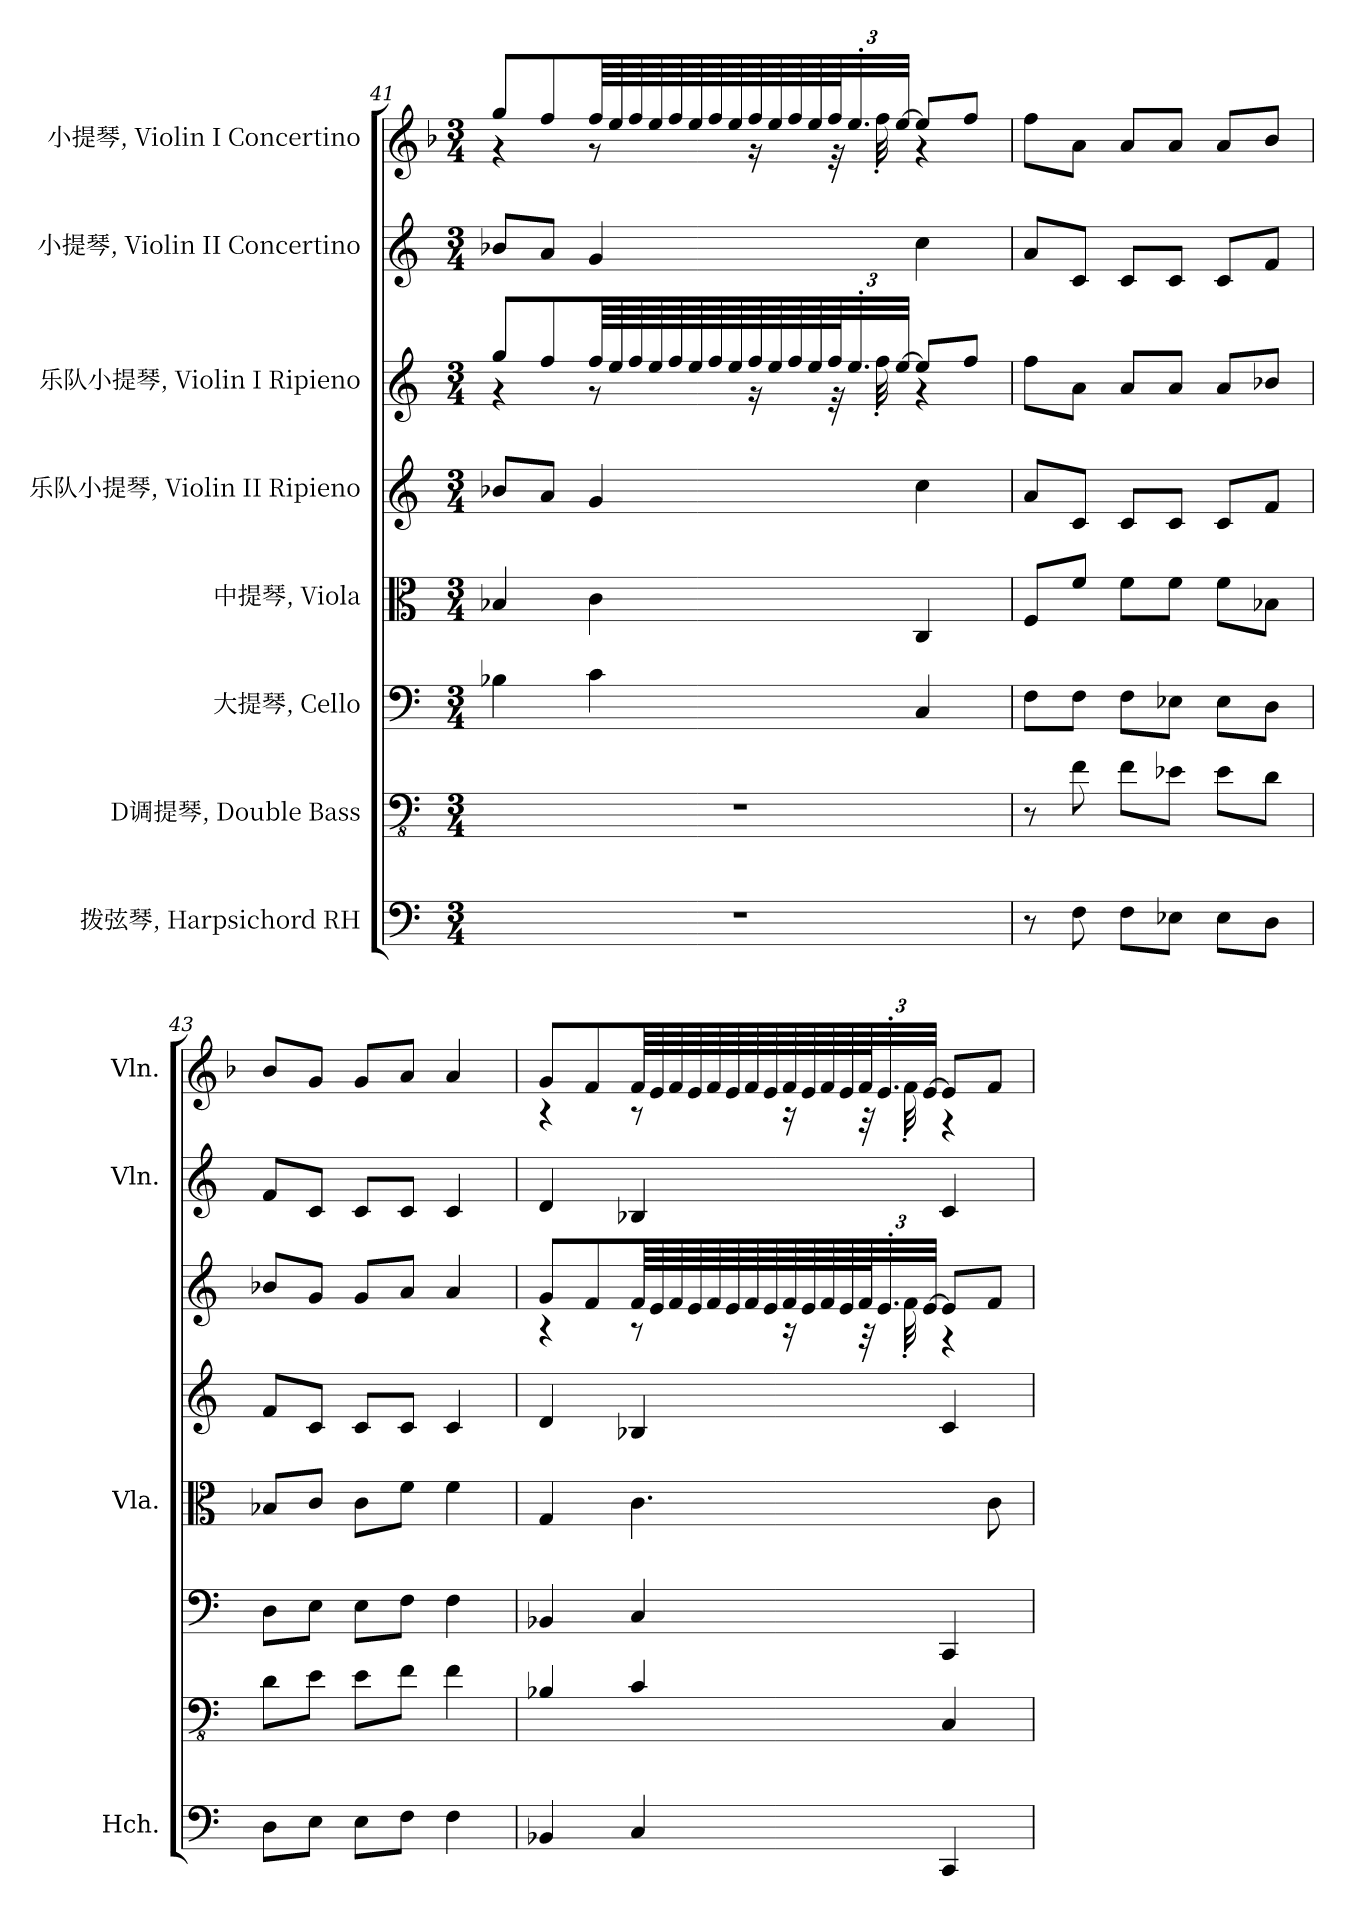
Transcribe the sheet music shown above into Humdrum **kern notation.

**kern	**kern	**kern	**kern	**kern	**kern	**kern	**kern
*part8	*part7	*part6	*part5	*part4	*part3	*part2	*part1
*staff8	*staff7	*staff6	*staff5	*staff4	*staff3	*staff2	*staff1
*I"拨弦琴, Harpsichord RH	*I"D调提琴, Double Bass	*I"大提琴, Cello	*I"中提琴, Viola	*I"乐队小提琴, Violin II Ripieno	*I"乐队小提琴, Violin I Ripieno	*I"小提琴, Violin II Concertino	*I"小提琴, Violin I Concertino
*I'Hch.	*	*	*I'Vla.	*	*	*I'Vln.	*I'Vln.
*clefF4	*clefFv4	*clefF4	*clefC3	*clefG2	*clefG2	*clefG2	*clefG2
*	*ITrd7c12	*	*	*	*	*	*
*k[]	*k[]	*k[]	*k[]	*k[]	*k[]	*k[]	*k[b-]
*M3/4	*M3/4	*M3/4	*M3/4	*M3/4	*M3/4	*M3/4	*M3/4
=41	=41	=41	=41	=41	=41	=41	=41
*	*	*	*	*	*^	*	*^
2.r	2.r	4B-X\	4B-X/	8b-X/L	8gg/L	4r	8b-X/L	8gg/L	4r
.	.	.	.	8a/J	8ff/	.	8a/J	8ff/	.
.	.	4c\	4c\	4g/	64ff/LLL	8r	4g/	64ff/LLL	8r
.	.	.	.	.	64ee/	.	.	64ee/	.
.	.	.	.	.	64ff/	.	.	64ff/	.
.	.	.	.	.	64ee/	.	.	64ee/	.
.	.	.	.	.	64ff/	.	.	64ff/	.
.	.	.	.	.	64ee/	.	.	64ee/	.
.	.	.	.	.	64ff/	.	.	64ff/	.
.	.	.	.	.	64ee/	.	.	64ee/	.
.	.	.	.	.	64ff/	16r	.	64ff/	16r
.	.	.	.	.	64ee/	.	.	64ee/	.
.	.	.	.	.	64ff/	.	.	64ff/	.
.	.	.	.	.	64ee/	.	.	64ee/	.
*	*	*	*	*	*Xbrackettup	*	*	*Xbrackettup	*
.	.	.	.	.	96ff/J	32r	.	96ff/J	32r
.	.	.	.	.	48.ee'/	.	.	48.ee'/	.
.	.	.	.	.	.	32ff'\	.	.	32ff'\
.	.	.	.	.	[48ee/JJJ	.	.	[48ee/JJJ	.
.	.	4C/	4C/	4cc\	8ee/L]	4r	4cc\	8ee/L]	4r
.	.	.	.	.	8ff/J	.	.	8ff/J	.
*	*	*	*	*	*v	*v	*	*v	*v
!!LO:PB:g=z
=42	=42	=42	=42	=42	=42	=42	=42
8r	8r	8F\L	8F/L	8a/L	8ff\L	8a/L	8ff\L
8F\	8FF\	8F\J	8f/J	8c/J	8a\J	8c/J	8a\J
8F\L	8FF\L	8F\L	8f\L	8c/L	8a/L	8c/L	8a/L
8E-X\J	8EE-X\J	8E-X\J	8f\J	8c/J	8a/J	8c/J	8a/J
8E-\L	8EE-\L	8E-\L	8f\L	8c/L	8a/L	8c/L	8a/L
8D\J	8DD\J	8D\J	8B-X\J	8f/J	8b-X/J	8f/J	8b-/J
=43	=43	=43	=43	=43	=43	=43	=43
8D\L	8DD\L	8D\L	8B-X/L	8f/L	8b-X/L	8f/L	8b-/L
8E\J	8EE\J	8E\J	8c/J	8c/J	8g/J	8c/J	8g/J
8E\L	8EE\L	8E\L	8c\L	8c/L	8g/L	8c/L	8g/L
8F\J	8FF\J	8F\J	8f\J	8c/J	8a/J	8c/J	8a/J
4F\	4FF\	4F\	4f\	4c/	4a/	4c/	4a/
=44	=44	=44	=44	=44	=44	=44	=44
*	*	*	*	*	*^	*	*^
4BB-X/	4BBB-X/	4BB-X/	4G/	4d/	8g/L	4r	4d/	8g/L	4r
.	.	.	.	.	8f/	.	.	8f/	.
4C/	4CC/	4C/	4.c\	4B-X/	64f/LLL	8r	4B-X/	64f/LLL	8r
.	.	.	.	.	64e/	.	.	64e/	.
.	.	.	.	.	64f/	.	.	64f/	.
.	.	.	.	.	64e/	.	.	64e/	.
.	.	.	.	.	64f/	.	.	64f/	.
.	.	.	.	.	64e/	.	.	64e/	.
.	.	.	.	.	64f/	.	.	64f/	.
.	.	.	.	.	64e/	.	.	64e/	.
.	.	.	.	.	64f/	16r	.	64f/	16r
.	.	.	.	.	64e/	.	.	64e/	.
.	.	.	.	.	64f/	.	.	64f/	.
.	.	.	.	.	64e/	.	.	64e/	.
.	.	.	.	.	96f/J	32r	.	96f/J	32r
.	.	.	.	.	48.e'/	.	.	48.e'/	.
.	.	.	.	.	.	32f'\	.	.	32f'\
.	.	.	.	.	[48e/JJJ	.	.	[48e/JJJ	.
4CC/	4CCC/	4CC/	.	4c/	8e/L]	4r	4c/	8e/L]	4r
.	.	.	8c\	.	8f/J	.	.	8f/J	.
*	*	*	*	*	*v	*v	*	*v	*v
=	=	=	=	=	=	=	=
*-	*-	*-	*-	*-	*-	*-	*-
